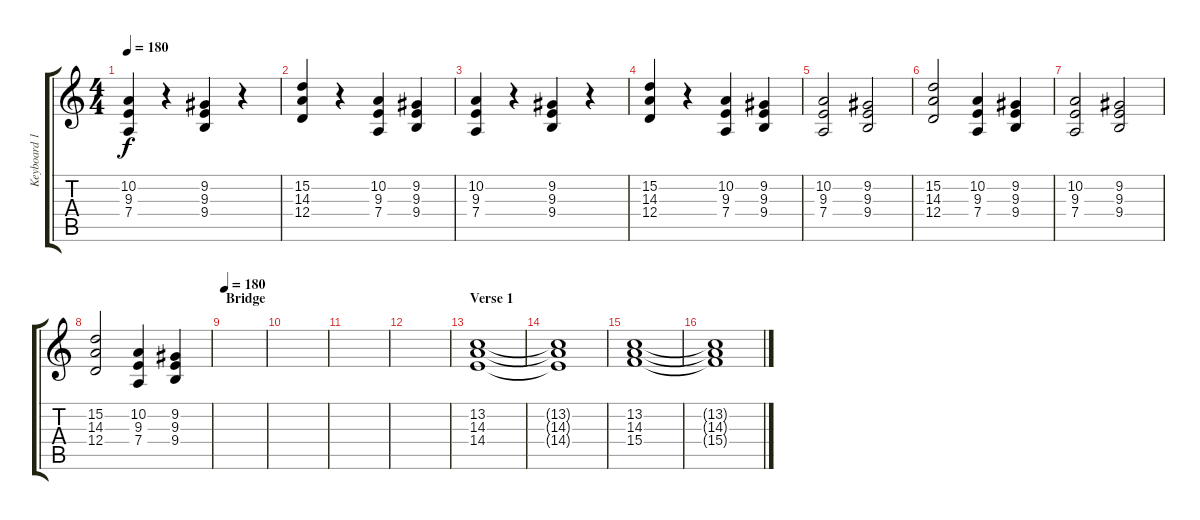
\track ("Keyboard 1" "Keyboard 1") {instrument stringensemble1}
\staff {score tabs}
\tuning (E4 B3 G3 D3 A2 E2) {hide}
\ts (4 4)
\tempo 180
\tempo 140
\tempo 180
\clef g2
\ks c
(10.2 9.3 7.4).4{dy f instrument stringensemble1} r.4 (9.2 9.3 9.4).4 r.4 |
(15.2 14.3 12.4).4 r.4 (10.2 9.3 7.4).4 (9.2 9.3 9.4).4 |
(10.2 9.3 7.4).4 r.4 (9.2 9.3 9.4).4 r.4 |
(15.2 14.3 12.4).4 r.4 (10.2 9.3 7.4).4 (9.2 9.3 9.4).4 |
(10.2 9.3 7.4).2 (9.2 9.3 9.4).2 |
(15.2 14.3 12.4).2 (10.2 9.3 7.4).4 (9.2 9.3 9.4).4 |
(10.2 9.3 7.4).2 (9.2 9.3 9.4).2 |
(15.2 14.3 12.4).2 (10.2 9.3 7.4).4 (9.2 9.3 9.4).4 |
\section ("" "Bridge")
\tempo 180
|
|
|
|
\section ("" "Verse 1")
(13.2 14.3 14.4).1 |
(13.2{t} 14.3{t} 14.4{t}).1 |
(13.2 14.3 15.4).1 |
(13.2{t} 14.3{t} 15.4{t}).1
